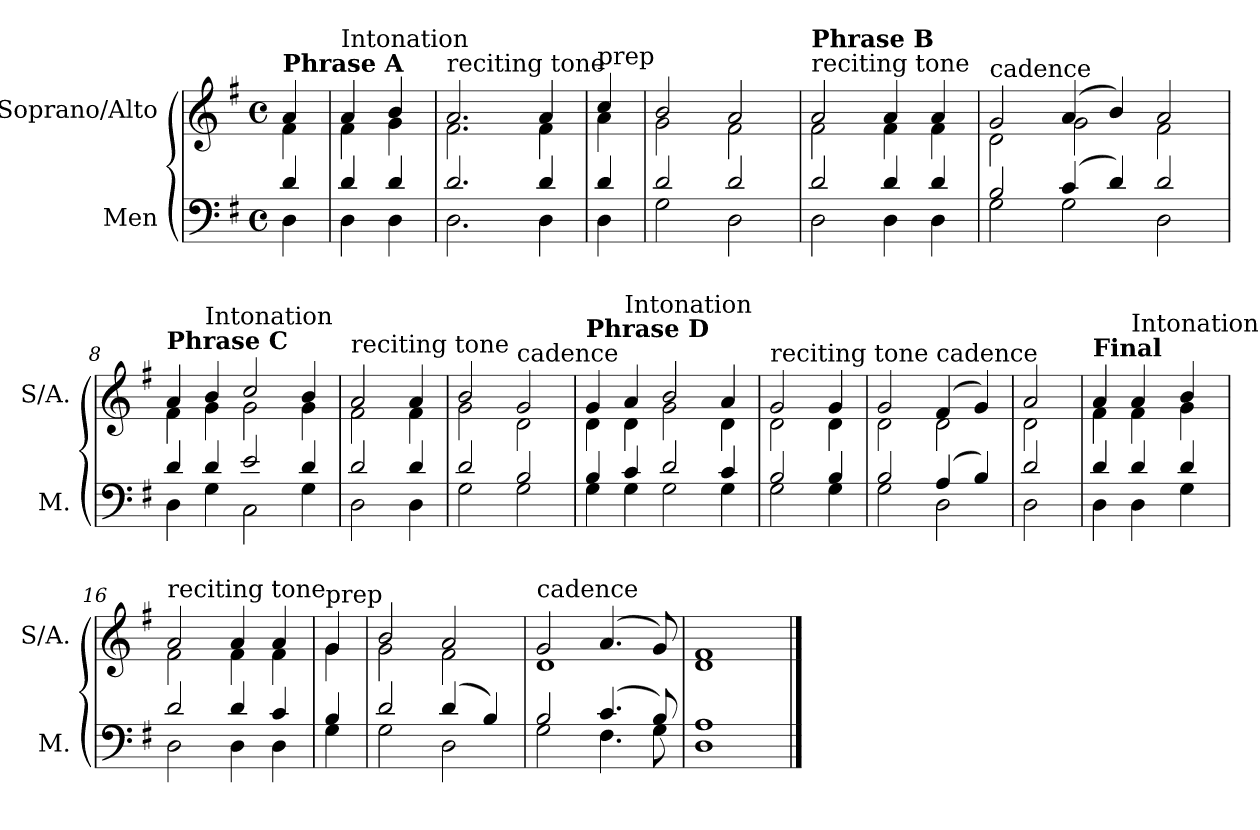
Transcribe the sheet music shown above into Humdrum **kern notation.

**kern	**kern
*part2	*part1
*staff2	*staff1
*I"Men	*I"Soprano/Alto
*I'M.	*I'S/A.
*clefF4	*clefG2
*k[f#]	*k[f#]
*M4/4	*M4/4
*met(c)	*met(c)
=1	=1
*^	*^
!	!	!LO:TX:a:B:t=Phrase A	!
4d/	4D\	4a/	4f#\
=2	=2	=2	=2
!	!	!LO:TX:a:t=Intonation	!
4d/	4D\	4a/	4f#\
4d/	4D\	4b/	4g\
=3	=3	=3	=3
!	!	!LO:TX:a:t=reciting tone	!
2.d/	2.D\	2.a/	2.f#\
4d/	4D\	4a/	4f#\
=4	=4	=4	=4
!	!	!LO:TX:a:t=prep	!
4d/	4D\	4cc/	4a\
=5	=5	=5	=5
2d/	2G\	2b/	2g\
2d/	2D\	2a/	2f#\
!!LO:LB:g=z	!!
=6	=6	=6	=6
!	!	!LO:TX:a:t=reciting tone	!
!	!	!LO:TX:a:B:t=Phrase B	!
2d/	2D\	2a/	2f#\
4d/	4D\	4a/	4f#\
4d/	4D\	4a/	4f#\
=7	=7	=7	=7
!	!	!LO:TX:a:t=cadence	!
2B/	2G\	2g/	2d\
(>4c/	2G\	(>4a/	2g\
4d/)	.	4b/)	.
2d/	2D\	2a/	2f#\
!!LO:LB:g=z	!!
=8	=8	=8	=8
!	!	!LO:TX:a:B:t=Phrase C	!
4d/	4D\	4a/	4f#\
!	!	!LO:TX:a:t=Intonation	!
4d/	4G\	4b/	4g\
2e/	2C\	2cc/	2g\
4d/	4G\	4b/	4g\
=9	=9	=9	=9
!	!	!LO:TX:a:t=reciting tone	!
2d/	2D\	2a/	2f#\
4d/	4D\	4a/	4f#\
=10	=10	=10	=10
2d/	2G\	2b/	2g\
!	!	!LO:TX:a:t=cadence	!
2B/	2G\	2g/	2d\
!!LO:LB:g=z	!!
=11	=11	=11	=11
!	!	!LO:TX:a:B:t=Phrase D	!
4B/	4G\	4g/	4d\
!	!	!LO:TX:a:t=Intonation	!
4c/	4G\	4a/	4d\
2d/	2G\	2b/	2g\
4c/	4G\	4a/	4d\
=12	=12	=12	=12
!	!	!LO:TX:a:t=reciting tone	!
2B/	2G\	2g/	2d\
4B/	4G\	4g/	4d\
=13	=13	=13	=13
2B/	2G\	2g/	2d\
!	!	!LO:TX:a:t=cadence	!
(>4A/	2D\	(>4f#/	2d\
4B/)	.	4g/)	.
=14	=14	=14	=14
2d/	2D\	2a/	2d\
!!LO:LB:g=z	!!
=15	=15	=15	=15
!	!	!LO:TX:a:B:t=Final	!
4d/	4D\	4a/	4f#\
!	!	!LO:TX:a:t=Intonation	!
4d/	4D\	4a/	4f#\
4d/	4G\	4b/	4g\
=16	=16	=16	=16
!	!	!LO:TX:a:t=reciting tone	!
2d/	2D\	2a/	2f#\
4d/	4D\	4a/	4f#\
4c/	4D\	4a/	4f#\
=17	=17	=17	=17
!	!	!LO:TX:a:t=prep	!
4B/	4G\	4g/	4g\
=18	=18	=18	=18
2d/	2G\	2b/	2g\
(>4d/	2D\	2a/	2f#\
4B/)	.	.	.
=19	=19	=19	=19
!	!	!LO:TX:a:t=cadence	!
2B/	2G\	2g/	1d
(>4.c/	4.F#\	(>4.a/	.
8B/)	8G\	8g/)	.
=20	=20	=20	=20
1A	1D	1f#	1d
*v	*v	*	*
*	*v	*v
==	==
*-	*-
